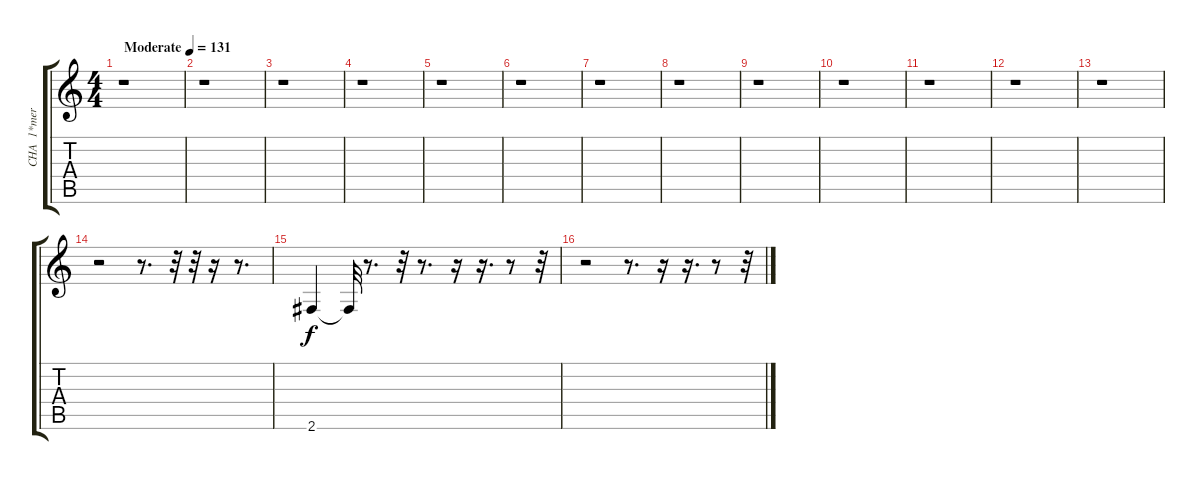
\track ("CHA  1*merged" "CHA  1*mer") {instrument electricbassfinger}
\staff {score tabs}
\tuning (E4 B3 G3 D3 A2 E2) {hide}
\ts (4 4)
\tempo (131 "Moderate")
\clef g2
\ks c
r.1{dy f instrument electricbassfinger} |
r.1 |
r.1 |
r.1 |
r.1 |
r.1 |
r.1 |
r.1 |
r.1 |
r.1 |
r.1 |
r.1 |
r.1 |
r.2 r.8{d} r.32 r.32 r.16 r.8{d} |
2.6.4 2.6{t}.32 r.8{d} r.32 r.8{d} r.16 r.16{d} r.8 r.32 |
r.2 r.8{d} r.16 r.16{d} r.8 r.32
